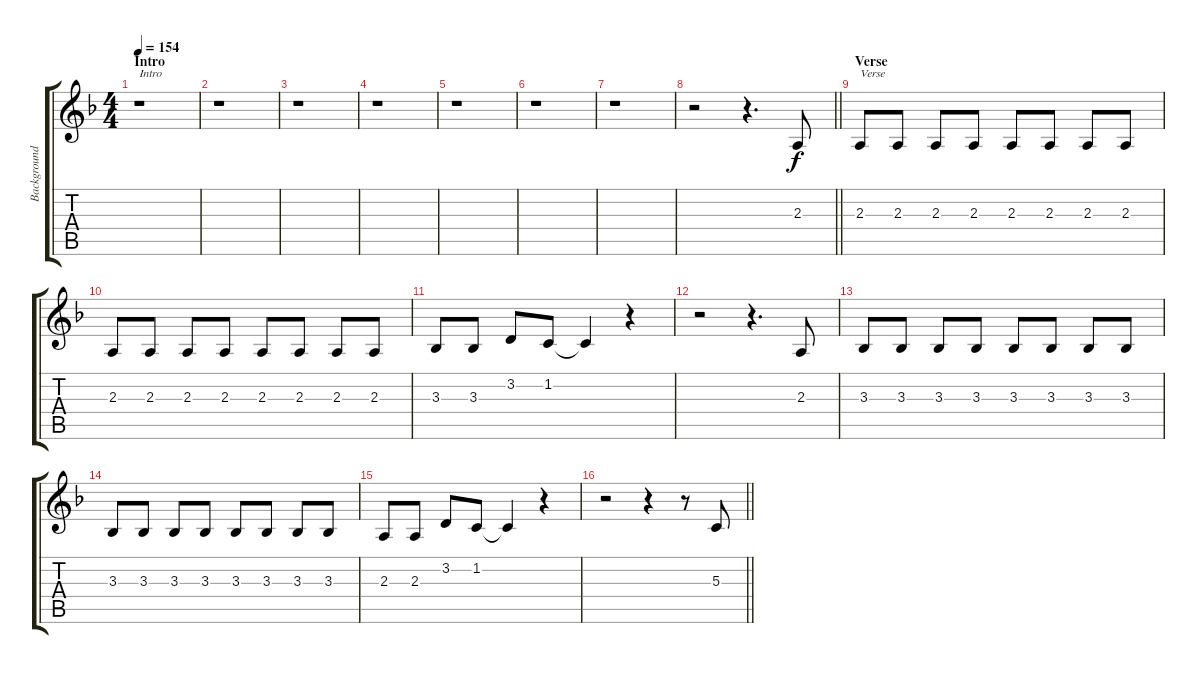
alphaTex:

\track ("Background voice" "Background") {instrument oboe}
\staff {score tabs}
\tuning (E4 B3 G3 D3 A2 E2) {hide}
\ts (4 4)
\section ("" "Intro")
\tempo 154
\clef g2
\ks f
r.1{txt "Intro" dy f instrument oboe} |
r.1 |
r.1 |
r.1 |
r.1 |
r.1 |
r.1 |
\barLineRight lightlight
r.2 r.4{d} 2.3.8 |
\section ("" "Verse")
2.3.8{txt "Verse"} 2.3.8 2.3.8 2.3.8 2.3.8 2.3.8 2.3.8 2.3.8 |
2.3.8 2.3.8 2.3.8 2.3.8 2.3.8 2.3.8 2.3.8 2.3.8 |
3.3.8 3.3.8 3.2.8 1.2.8 1.2{t}.4 r.4 |
r.2 r.4{d} 2.3.8 |
3.3.8 3.3.8 3.3.8 3.3.8 3.3.8 3.3.8 3.3.8 3.3.8 |
3.3.8 3.3.8 3.3.8 3.3.8 3.3.8 3.3.8 3.3.8 3.3.8 |
2.3.8 2.3.8 3.2.8 1.2.8 1.2{t}.4 r.4 |
\barLineRight lightlight
r.2 r.4 r.8 5.3.8
